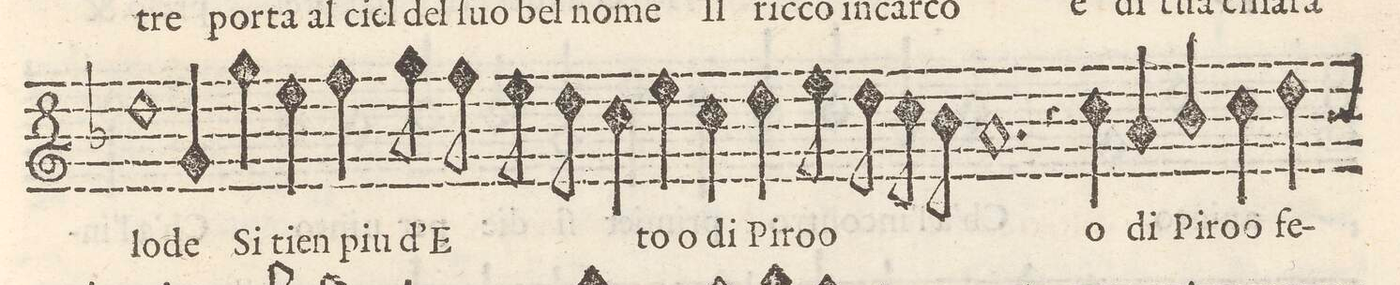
**kern	**text
*I"CANTO	*
*clefG2	*
*k[b-]	*
*met(C)	*
*M2/1	*
1dd	lo-
4g/	-de
4gg\	Si
4ee\	tien
4ff\	piu
=27-	=27-
8gg\	d`E-
8ff\	.
8ee\	.
8dd\	.
4cc\	.
4ee\	-to o
4cc\	di
4dd\	Pi-
8ee\	-roo
8dd\	.
8cc\	.
8b-y\	.
=28-	=28-
1.a	.
4r	.
4cc\	o
=29-	=29-
4a/	di
4b-/	Pi-
4cc\	-roo
4dd\	fe-
*-	*-
